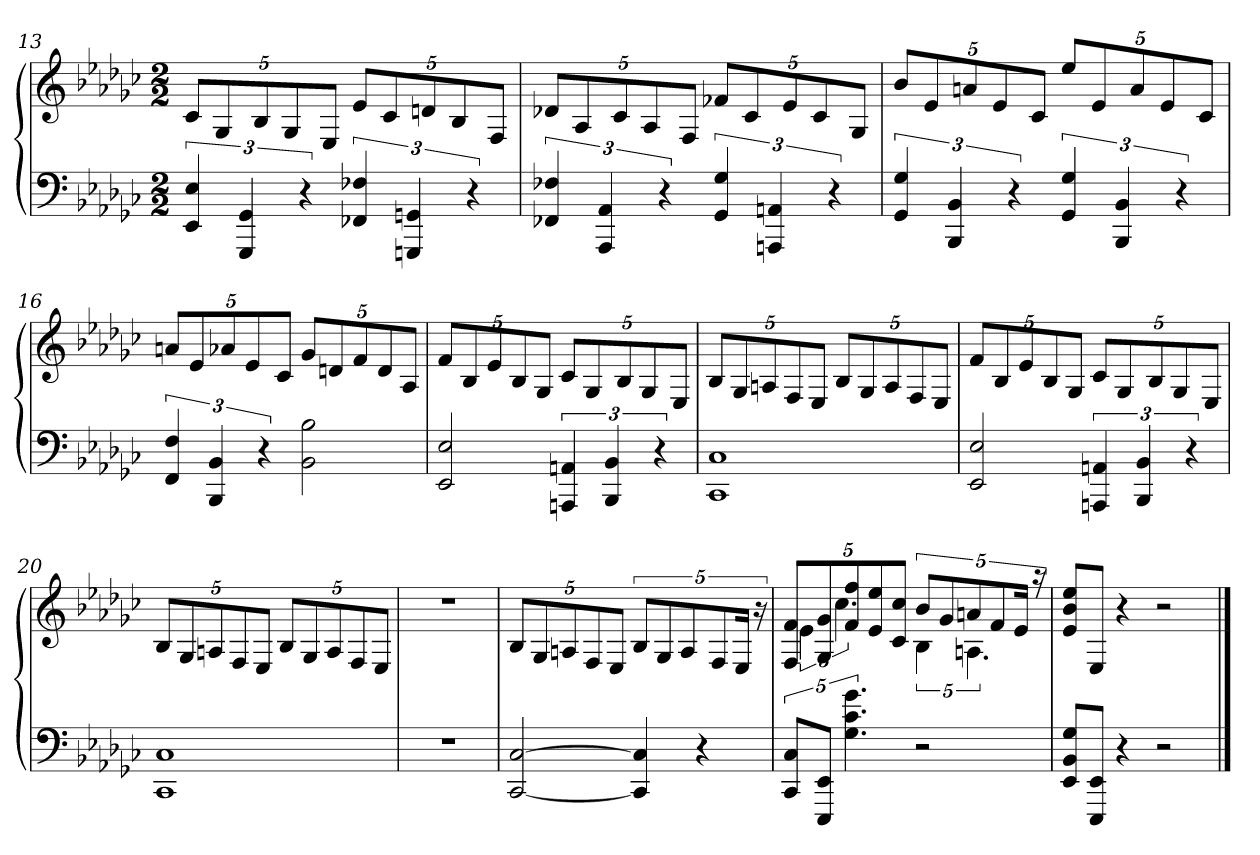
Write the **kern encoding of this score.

**kern	**kern
*part1	*part1
*staff2	*staff1
*clefF4	*clefG2
*k[b-e-a-d-g-c-]	*k[b-e-a-d-g-c-]
*e-:	*e-:
*M2/2	*M2/2
=13	=13
6EE- 6E-	10c-L
.	10G-
6GGG- 6GG-	.
.	10B-
.	10G-
6r	.
.	10E-J
6FF-X 6F-X	10e-L
.	10c-
6GGGn 6GGn	.
.	10dn
.	10B-
6r	.
.	10FJ
=14	=14
6FF-X 6F-X	10d-XL
.	10A-
6AAA- 6AA-	.
.	10c-
.	10A-
6r	.
.	10FJ
6GG- 6G-	10f-XL
.	10c-
6AAAn 6AAn	.
.	10e-
.	10c-
6r	.
.	10G-J
=15	=15
6GG- 6G-	10b-L
.	10e-
6BBB- 6BB-	.
.	10an
.	10e-
6r	.
.	10c-J
6GG- 6G-	10ee-L
.	10e-
6BBB- 6BB-	.
.	10a
.	10e-
6r	.
.	10c-J
=16	=16
6FF 6F	10anL
.	10e-
6BBB- 6BB-	.
.	10a-X
.	10e-
6r	.
.	10c-J
2BB- 2B-	10g-L
.	10dn
.	10f
.	10d
.	10A-J
=17	=17
2EE- 2E-	10fL
.	10B-
.	10e-
.	10B-
.	10G-J
6AAAn 6AAn	10c-L
.	10G-
6BBB- 6BB-	.
.	10B-
.	10G-
6r	.
.	10E-J
=18	=18
1CC- 1C-	10B-L
.	10G-
.	10An
.	10F
.	10E-J
.	10B-L
.	10G-
.	10A
.	10F
.	10E-J
=19	=19
2EE- 2E-	10fL
.	10B-
.	10e-
.	10B-
.	10G-J
6AAAn 6AAn	10c-L
.	10G-
6BBB- 6BB-	.
.	10B-
.	10G-
6r	.
.	10E-J
=20	=20
1CC- 1C-	10B-L
.	10G-
.	10An
.	10F
.	10E-J
.	10B-L
.	10G-
.	10A
.	10F
.	10E-J
=21	=21
1r	1r
=22	=22
[2CC- [2C-	10B-L
.	10G-
.	10An
.	10F
.	10E-J
4CC-] 4C-]	10B-L
.	10G-
.	10A
4r	.
.	10F
.	20E-Jk
.	20r
=23	=23
*	*^
10CC- 10C-L	10F 10fL	5e-
10EEE- 10EE-J	10G- 10g-	.
5.G- 5.c- 5.g-	10f 10ff	5.cc-
.	10e- 10ee-	.
.	10c- 10cc-J	.
2r	10b-L	5B-
.	10g-	.
.	10an	5.An
.	10f	.
.	20e-Jk	.
.	20raa	.
*	*v	*v
=24	=24
8EE- 8BB- 8G-L	8e- 8b- 8ee-L
8EEE- 8EE-J	8E-J
4r	4r
2r	2r
==	==
*-	*-
